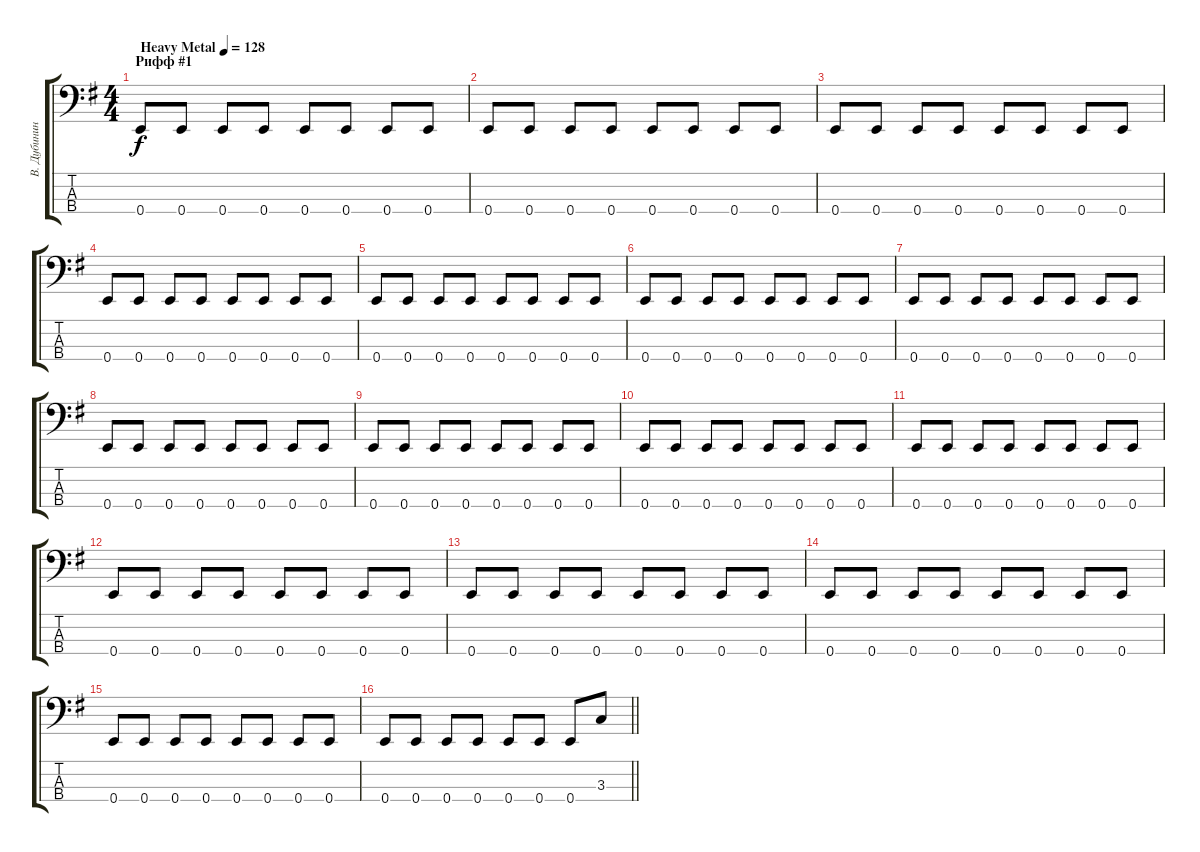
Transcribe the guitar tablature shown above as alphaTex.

\track ("В. Дубинин" "В. Дубинин") {instrument electricbassfinger}
\staff {score tabs}
\tuning (G2 D2 A1 E1) {hide}
\ts (4 4)
\section ("" "Рифф #1")
\tempo (128 "Heavy Metal")
\clef f4
\ks g
0.4.8{dy f instrument electricbassfinger} 0.4.8 0.4.8 0.4.8 0.4.8 0.4.8 0.4.8 0.4.8 |
0.4.8 0.4.8 0.4.8 0.4.8 0.4.8 0.4.8 0.4.8 0.4.8 |
0.4.8 0.4.8 0.4.8 0.4.8 0.4.8 0.4.8 0.4.8 0.4.8 |
0.4.8 0.4.8 0.4.8 0.4.8 0.4.8 0.4.8 0.4.8 0.4.8 |
0.4.8 0.4.8 0.4.8 0.4.8 0.4.8 0.4.8 0.4.8 0.4.8 |
0.4.8 0.4.8 0.4.8 0.4.8 0.4.8 0.4.8 0.4.8 0.4.8 |
0.4.8 0.4.8 0.4.8 0.4.8 0.4.8 0.4.8 0.4.8 0.4.8 |
0.4.8 0.4.8 0.4.8 0.4.8 0.4.8 0.4.8 0.4.8 0.4.8 |
0.4.8 0.4.8 0.4.8 0.4.8 0.4.8 0.4.8 0.4.8 0.4.8 |
0.4.8 0.4.8 0.4.8 0.4.8 0.4.8 0.4.8 0.4.8 0.4.8 |
0.4.8 0.4.8 0.4.8 0.4.8 0.4.8 0.4.8 0.4.8 0.4.8 |
0.4.8 0.4.8 0.4.8 0.4.8 0.4.8 0.4.8 0.4.8 0.4.8 |
0.4.8 0.4.8 0.4.8 0.4.8 0.4.8 0.4.8 0.4.8 0.4.8 |
0.4.8 0.4.8 0.4.8 0.4.8 0.4.8 0.4.8 0.4.8 0.4.8 |
0.4.8 0.4.8 0.4.8 0.4.8 0.4.8 0.4.8 0.4.8 0.4.8 |
\barLineRight lightlight
0.4.8 0.4.8 0.4.8 0.4.8 0.4.8 0.4.8 0.4.8 3.3.8
